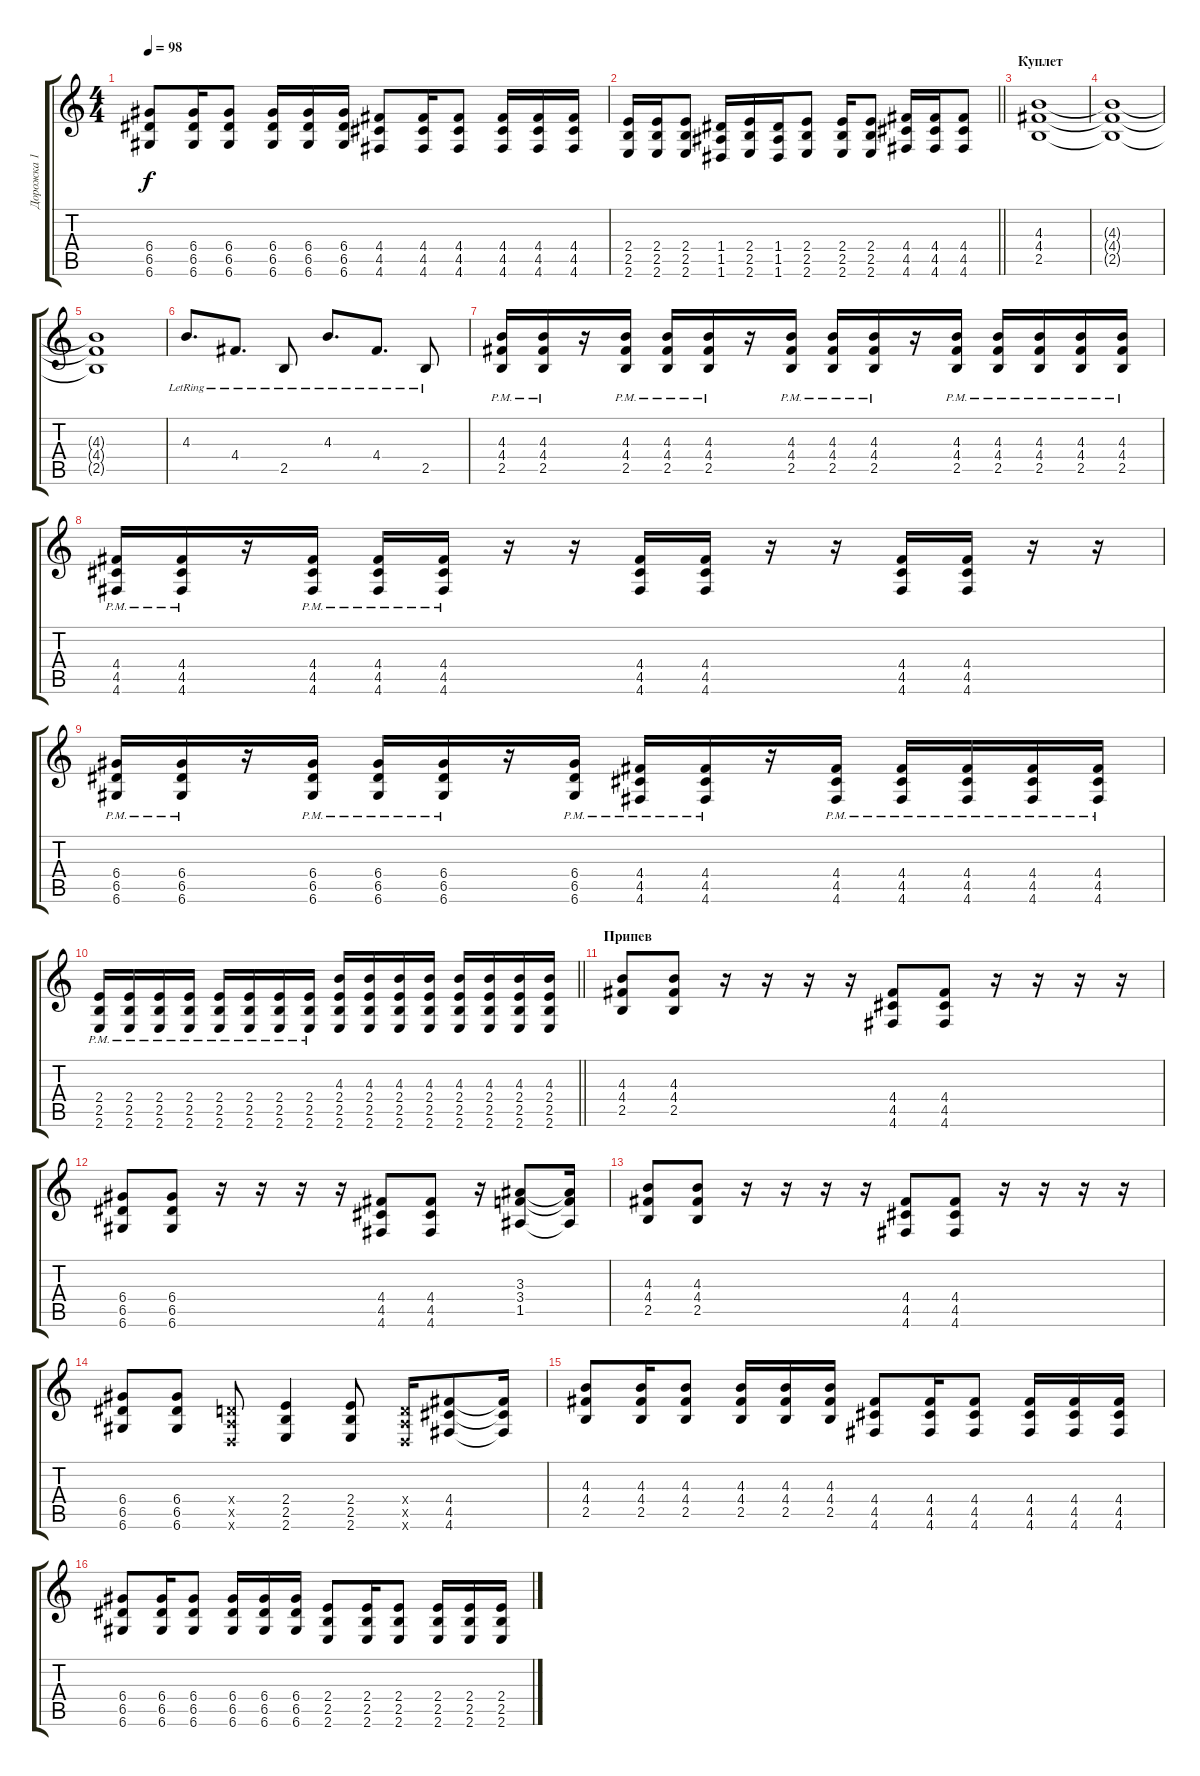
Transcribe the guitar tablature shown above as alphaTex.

\track ("Дорожка 1" "Дорожка 1") {instrument distortionguitar}
\staff {score tabs}
\tuning (E4 B3 G3 D3 A2 D2) {hide}
\ts (4 4)
\tempo 98
\clef g2
\ks c
(6.4 6.5 6.6).8{dy f} (6.4 6.5 6.6).16 (6.4 6.5 6.6).8 (6.4 6.5 6.6).16 (6.4 6.5 6.6).16 (6.4 6.5 6.6).16 (4.4 4.5 4.6).8 (4.4 4.5 4.6).16 (4.4 4.5 4.6).8 (4.4 4.5 4.6).16 (4.4 4.5 4.6).16 (4.4 4.5 4.6).16 |
\barLineRight lightlight
(2.4 2.5 2.6).16 (2.4 2.5 2.6).16 (2.4 2.5 2.6).8 (1.4 1.5 1.6).16 (2.4 2.5 2.6).16 (1.4 1.5 1.6).16 (2.4 2.5 2.6).8 (2.4 2.5 2.6).16 (2.4 2.5 2.6).8 (4.4 4.5 4.6).16 (4.4 4.5 4.6).16 (4.4 4.5 4.6).8 |
\section ("" "Куплет")
(4.3 4.4 2.5).1{volume 12} |
(4.3{t} 4.4{t} 2.5{t}).1{volume 11} |
(4.3{t} 4.4{t} 2.5{t}).1 |
4.3{lr}.8{d} 4.4{lr}.8{d} 2.5{lr}.8 4.3{lr}.8{d} 4.4{lr}.8{d} 2.5{lr}.8 |
(4.3{pm} 4.4{pm} 2.5{pm}).16{volume 15} (4.3{pm} 4.4{pm} 2.5{pm}).16 r.16 (4.3{pm} 4.4{pm} 2.5{pm}).16 (4.3{pm} 4.4{pm} 2.5{pm}).16 (4.3{pm} 4.4{pm} 2.5{pm}).16 r.16 (4.3{pm} 4.4{pm} 2.5{pm}).16 (4.3{pm} 4.4{pm} 2.5{pm}).16 (4.3{pm} 4.4{pm} 2.5{pm}).16 r.16 (4.3{pm} 4.4{pm} 2.5{pm}).16 (4.3{pm} 4.4{pm} 2.5{pm}).16 (4.3{pm} 4.4{pm} 2.5{pm}).16 (4.3{pm} 4.4{pm} 2.5{pm}).16 (4.3{pm} 4.4{pm} 2.5{pm}).16 |
(4.4{pm} 4.5{pm} 4.6{pm}).16 (4.4{pm} 4.5{pm} 4.6{pm}).16 r.16 (4.4{pm} 4.5{pm} 4.6{pm}).16 (4.4{pm} 4.5{pm} 4.6{pm}).16 (4.4{pm} 4.5{pm} 4.6{pm}).16 r.16 r.16 (4.4 4.5 4.6).16 (4.4 4.5 4.6).16 r.16 r.16 (4.4 4.5 4.6).16 (4.4 4.5 4.6).16 r.16 r.16 |
(6.4{pm} 6.5{pm} 6.6{pm}).16 (6.4{pm} 6.5{pm} 6.6{pm}).16 r.16 (6.4{pm} 6.5{pm} 6.6{pm}).16 (6.4{pm} 6.5{pm} 6.6{pm}).16 (6.4{pm} 6.5{pm} 6.6{pm}).16 r.16 (6.4{pm} 6.5{pm} 6.6{pm}).16 (4.4{pm} 4.5{pm} 4.6{pm}).16 (4.4{pm} 4.5{pm} 4.6{pm}).16 r.16 (4.4{pm} 4.5{pm} 4.6{pm}).16 (4.4{pm} 4.5{pm} 4.6{pm}).16 (4.4{pm} 4.5{pm} 4.6{pm}).16 (4.4{pm} 4.5{pm} 4.6{pm}).16 (4.4{pm} 4.5{pm} 4.6{pm}).16 |
\barLineRight lightlight
(2.4{pm} 2.5{pm} 2.6{pm}).16 (2.4{pm} 2.5{pm} 2.6{pm}).16 (2.4{pm} 2.5{pm} 2.6{pm}).16 (2.4{pm} 2.5{pm} 2.6{pm}).16 (2.4{pm} 2.5{pm} 2.6{pm}).16 (2.4{pm} 2.5{pm} 2.6{pm}).16 (2.4{pm} 2.5{pm} 2.6{pm}).16 (2.4 2.5{pm} 2.6{pm}).16 (4.3 2.4 2.5 2.6).16 (4.3 2.4 2.5 2.6).16 (4.3 2.4 2.5 2.6).16 (4.3 2.4 2.5 2.6).16 (4.3 2.4 2.5 2.6).16 (4.3 2.4 2.5 2.6).16 (4.3 2.4 2.5 2.6).16 (4.3 2.4 2.5 2.6).16 |
\section ("" "Припев")
(4.3 4.4 2.5).8 (4.3 4.4 2.5).8 r.16 r.16 r.16 r.16 (4.4 4.5 4.6).8 (4.4 4.5 4.6).8 r.16 r.16 r.16 r.16 |
(6.4 6.5 6.6).8 (6.4 6.5 6.6).8 r.16 r.16 r.16 r.16 (4.4 4.5 4.6).8 (4.4 4.5 4.6).8 r.16 (3.3 3.4 1.5).8 (3.3{t} 3.4{t} 1.5{t}).16 |
(4.3 4.4 2.5).8 (4.3 4.4 2.5).8 r.16 r.16 r.16 r.16 (4.4 4.5 4.6).8 (4.4 4.5 4.6).8 r.16 r.16 r.16 r.16 |
(6.4 6.5 6.6).8 (6.4 6.5 6.6).8 (0.4{x} 0.5{x} 0.6{x}).8 (2.4 2.5 2.6).4 (2.4 2.5 2.6).8 (0.4{x} 0.5{x} 0.6{x}).16 (4.4 4.5 4.6).8 (4.4{t} 4.5{t} 4.6{t}).16 |
(4.3 4.4 2.5).8 (4.3 4.4 2.5).16 (4.3 4.4 2.5).8 (4.3 4.4 2.5).16 (4.3 4.4 2.5).16 (4.3 4.4 2.5).16 (4.4 4.5 4.6).8 (4.4 4.5 4.6).16 (4.4 4.5 4.6).8 (4.4 4.5 4.6).16 (4.4 4.5 4.6).16 (4.4 4.5 4.6).16 |
(6.4 6.5 6.6).8 (6.4 6.5 6.6).16 (6.4 6.5 6.6).8 (6.4 6.5 6.6).16 (6.4 6.5 6.6).16 (6.4 6.5 6.6).16 (2.4 2.5 2.6).8 (2.4 2.5 2.6).16 (2.4 2.5 2.6).8 (2.4 2.5 2.6).16 (2.4 2.5 2.6).16 (2.4 2.5 2.6).16
